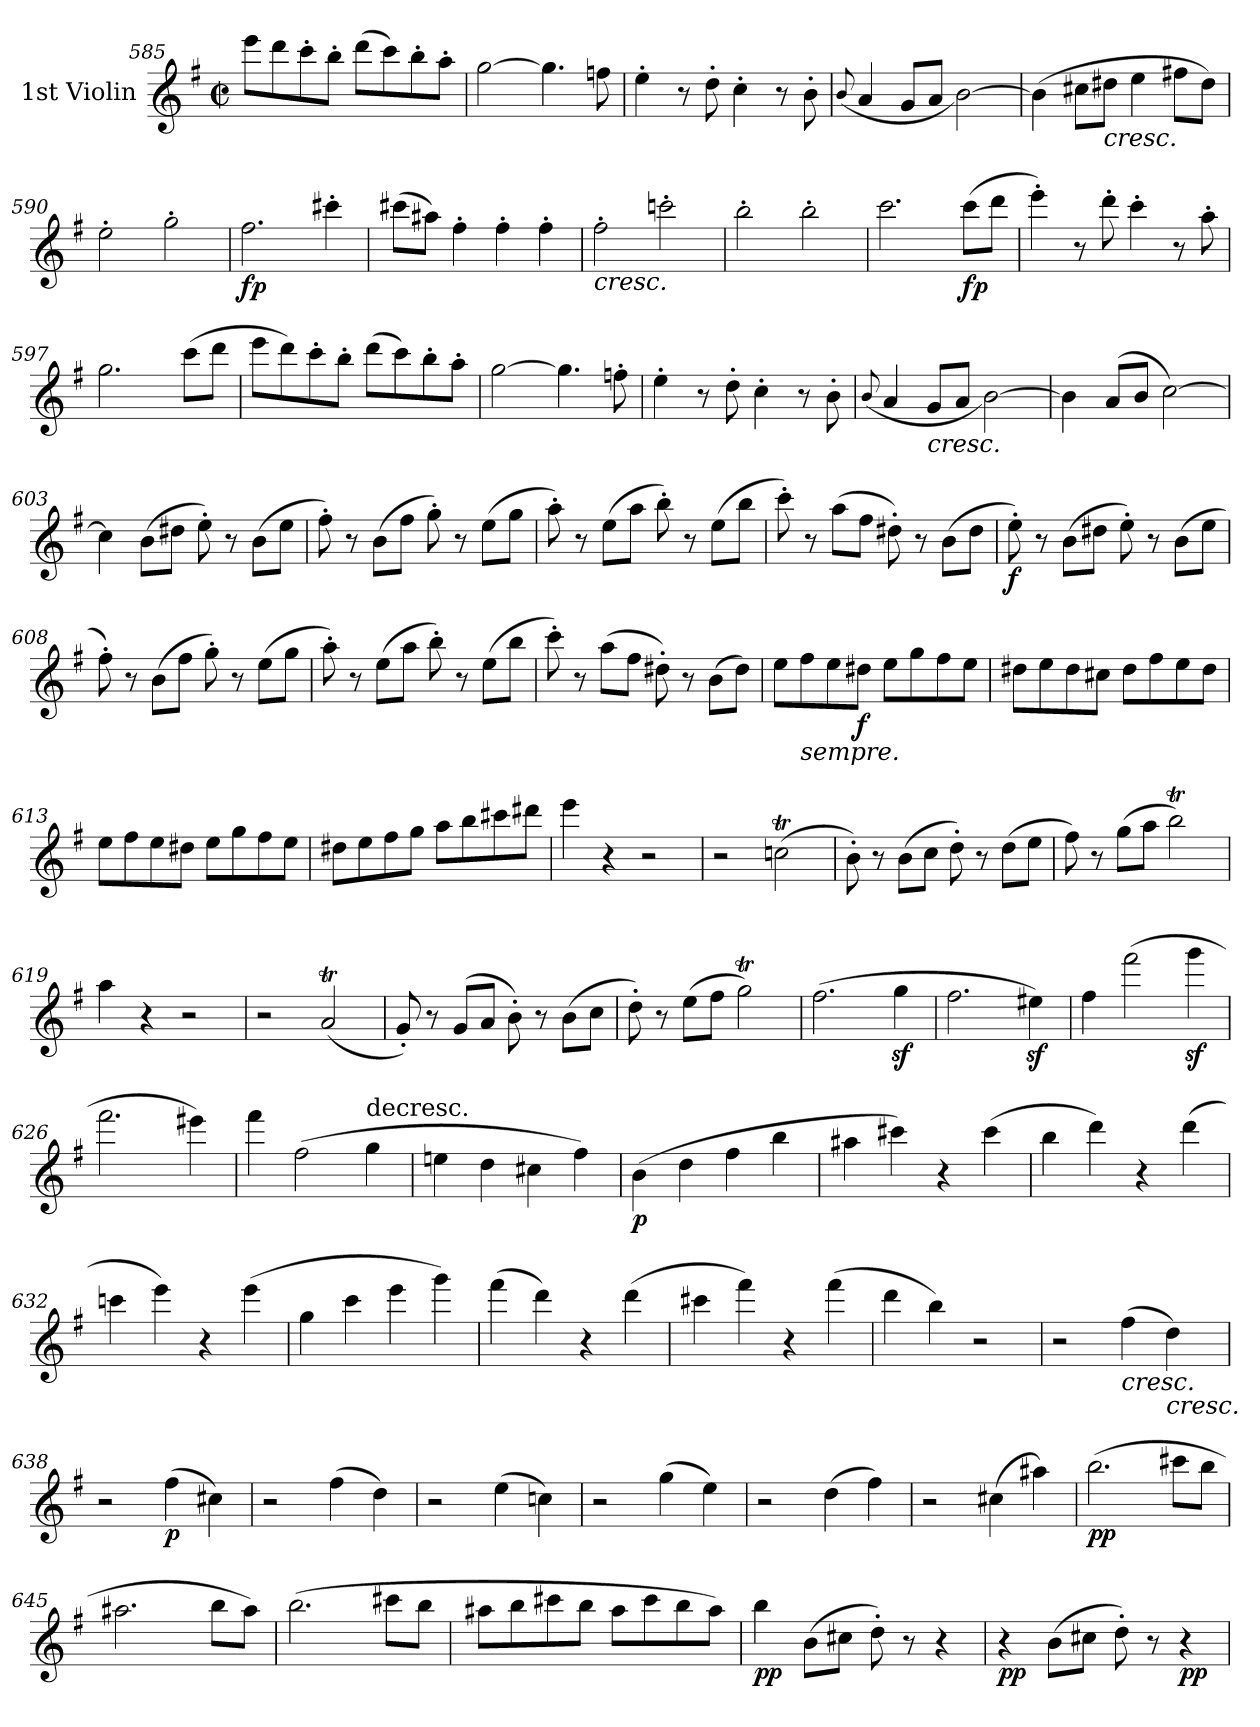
**kern	**dynam
*part1	*part1
*staff1	*staff1
*I"1st Violin	*
*I'Vln	*
*clefG2	*
*k[f#]	*
*e:	*
*M2/2	*
*met(c|)	*
=585	=585
8eeeL	.
8ddd	.
8ccc'	.
8bb'J	.
(8dddL	.
8ccc)	.
8bb'	.
8aa'J	.
=586	=586
[2gg	.
4.gg]	.
8ffn	.
=587	=587
4ee'	.
8r	.
8dd'	.
4cc'	.
8r	.
8b'	.
=588	=588
(<8qqb/	.
4a	.
8gL	.
8aJ	.
[2b)	.
=589	=589
(4b]	.
8cc#XL	.
!LO:TX:b:i:t=cresc.	!
8dd#XJ	.
4ee	.
8ff#XL	.
8dd#J)	.
=590	=590
2ee'	.
2gg'	.
=591	=591
2.ff#	fp
4ccc#X'	.
=592	=592
(8ccc#XL	.
8aa#XJ)	.
4ff#'	.
4ff#'	.
4ff#'	.
=593	=593
!LO:TX:b:i:t=cresc.	!
2ff#'	.
2cccn'	.
=594	=594
2bb'	.
2bb'	.
=595	=595
2.ccc	.
(8cccL	fp
8dddJ	.
=596	=596
4eee')	.
8r	.
8ddd'	.
4ccc'	.
8r	.
8aa'	.
=597	=597
2.gg	.
(8cccL	.
8dddJ	.
=598	=598
8eeeL	.
8ddd)	.
8ccc'	.
8bb'J	.
(8dddL	.
8ccc)	.
8bb'	.
8aa'J	.
=599	=599
[2gg	.
4.gg]	.
8ffn'	.
=600	=600
4ee'	.
8r	.
8dd'	.
4cc'	.
8r	.
8b'	.
=601	=601
(<8qqb/	.
4a	.
!LO:TX:b:i:t=cresc.	!
8gL	.
8aJ	.
[2b)	.
=602	=602
4b]	.
(>8aL	.
8bJ	.
[2cc)	.
=603	=603
4cc]	.
(8bL	.
8dd#XJ	.
8ee')	.
8r	.
(8bL	.
8eeJ	.
=604	=604
8ff#')	.
8r	.
(8bL	.
8ff#J	.
8gg')	.
8r	.
(8eeL	.
8ggJ	.
=605	=605
8aa')	.
8r	.
(8eeL	.
8aaJ	.
8bb')	.
8r	.
(8eeL	.
8bbJ	.
=606	=606
8ccc')	.
8r	.
(8aaL	.
8ff#J	.
8dd#X')	.
8r	.
(8bL	.
8dd#J	.
=607	=607
8ee')	f
8r	.
(8bL	.
8dd#XJ	.
8ee')	.
8r	.
(8bL	.
8eeJ	.
=608	=608
8ff#')	.
8r	.
(8bL	.
8ff#J	.
8gg')	.
8r	.
(8eeL	.
8ggJ	.
=609	=609
8aa')	.
8r	.
(8eeL	.
8aaJ	.
8bb')	.
8r	.
(8eeL	.
8bbJ	.
=610	=610
8ccc')	.
8r	.
(8aaL	.
8ff#J	.
8dd#X')	.
8r	.
(8bL	.
8dd#J)	.
=611	=611
8eeL	.
!LO:TX:b:i:t=sempre.	!
8ff#	.
8ee	.
8dd#XJ	f
8eeL	.
8gg	.
8ff#	.
8eeJ	.
=612	=612
8dd#XL	.
8ee	.
8dd#	.
8cc#XJ	.
8dd#L	.
8ff#	.
8ee	.
8dd#J	.
=613	=613
8eeL	.
8ff#	.
8ee	.
8dd#XJ	.
8eeL	.
8gg	.
8ff#	.
8eeJ	.
=614	=614
8dd#XL	.
8ee	.
8ff#	.
8ggJ	.
8aaL	.
8bb	.
8ccc#X	.
8ddd#XJ	.
=615	=615
4eee	.
4r	.
2r	.
=616	=616
2r	.
(2ccnT	.
=617	=617
8b')	.
8r	.
(8bL	.
8ccJ	.
8dd')	.
8r	.
(8ddL	.
8eeJ	.
=618	=618
8ff#)	.
8r	.
(8ggL	.
8aaJ	.
2bbt)	.
=619	=619
4aa	.
4r	.
2r	.
=620	=620
2r	.
(2aT	.
=621	=621
8g')	.
8r	.
(<8gL	.
8aJ	.
8b')	.
8r	.
(8bL	.
8ccJ	.
=622	=622
8dd')	.
8r	.
(8eeL	.
8ff#J	.
2ggT)	.
=623	=623
(2.ff#	.
4ggz	.
=624	=624
2.ff#	.
4ee#Xz)	.
=625	=625
4ff#	.
(2fff#	.
4gggz	.
=626	=626
2.fff#	.
4eee#X)	.
=627	=627
4fff#	.
(2ff#	.
!LO:TX:t=decresc.	!
4gg	.
=628	=628
4een	.
4dd	.
4cc#X	.
4ff#)	.
=629	=629
(4b	p
4dd	.
4ff#	.
4bb	.
=630	=630
4aa#X	.
4ccc#X)	.
4r	.
(4ccc#	.
=631	=631
4bb	.
4ddd)	.
4r	.
(4ddd	.
=632	=632
4cccn	.
4eee)	.
4r	.
(4eee	.
=633	=633
4gg	.
4ccc	.
4eee	.
4ggg)	.
=634	=634
(4fff#	.
4ddd)	.
4r	.
(4ddd	.
=635	=635
4ccc#X	.
4fff#)	.
4r	.
(4fff#	.
=636	=636
4ddd	.
4bb)	.
2r	.
=637	=637
2r	.
!LO:TX:b:i:t=cresc.	!
(4ff#	.
!LO:TX:b:i:t=cresc.	!
4dd)	.
=638	=638
2r	.
(4ff#	p
4cc#X)	.
=639	=639
2r	.
(4ff#	.
4dd)	.
=640	=640
2r	.
(4ee	.
4ccn)	.
=641	=641
2r	.
(4gg	.
4ee)	.
=642	=642
2r	.
(4dd	.
4ff#)	.
=643	=643
2r	.
(4cc#X	.
4aa#X)	.
=644	=644
(2.bb	pp
8ccc#XL	.
8bbJ	.
=645	=645
2.aa#X	.
8bbL	.
8aa#J)	.
=646	=646
(2.bb	.
8ccc#XL	.
8bbJ	.
=647	=647
8aa#XL	.
8bb	.
8ccc#X	.
8bbJ	.
8aa#L	.
8ccc#	.
8bb	.
8aa#J)	.
=648	=648
4bb	pp
(8bL	.
8cc#XJ	.
8dd')	.
8r	.
4r	.
=649	=649
4r	pp
(8bL	.
8cc#XJ	.
8dd')	.
8r	.
4r	pp
=	=
*-	*-
